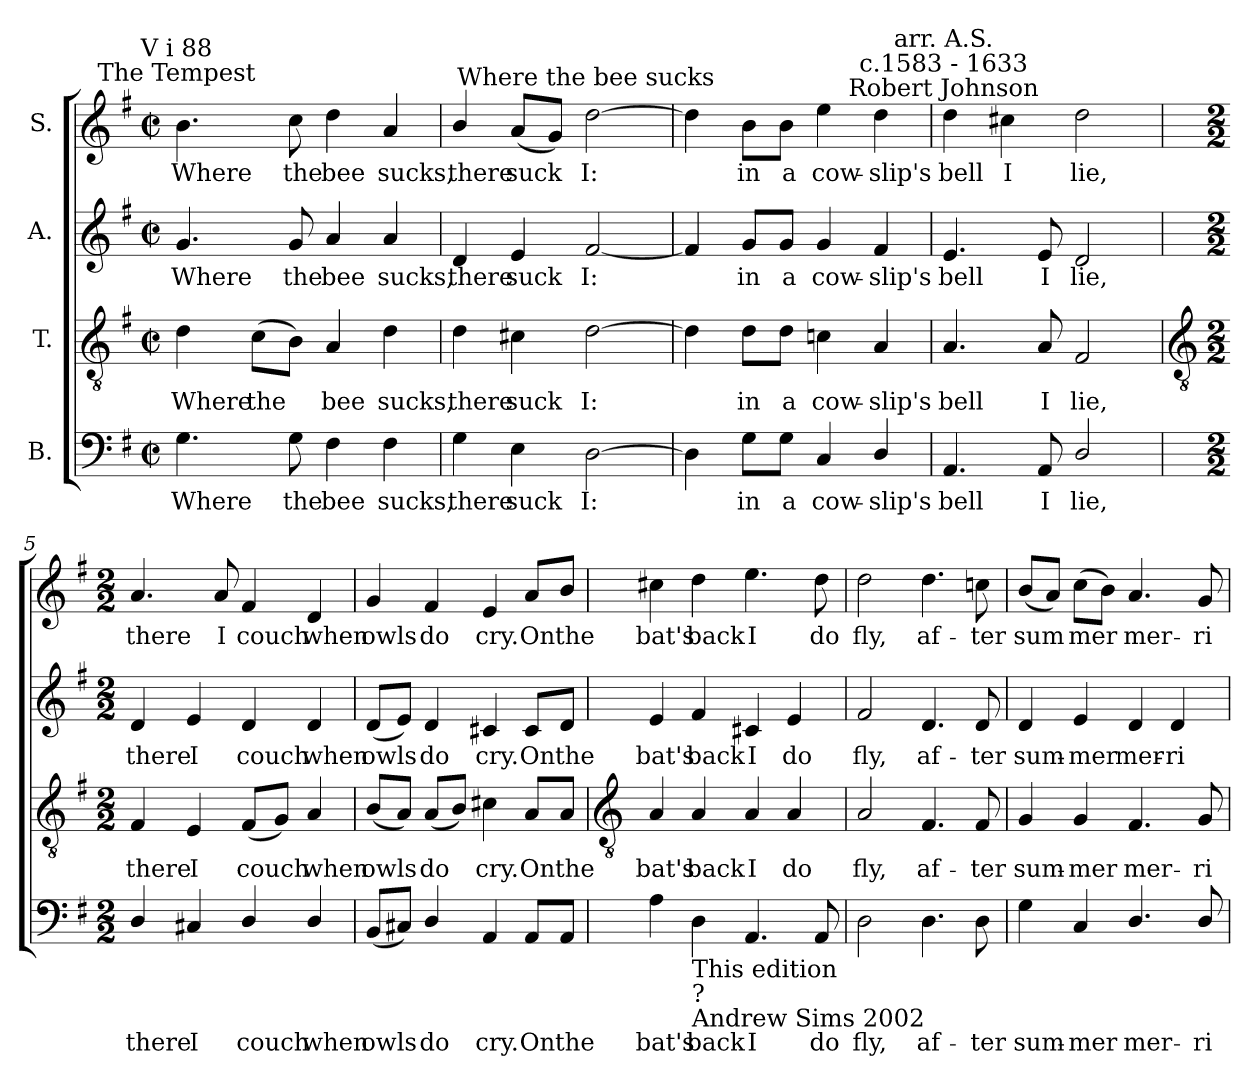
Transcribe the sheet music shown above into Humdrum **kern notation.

**kern	**text	**kern	**text	**kern	**text	**kern	**text
*part4	*part4	*part3	*part3	*part2	*part2	*part1	*part1
*staff4	*staff4	*staff3	*staff3	*staff2	*staff2	*staff1	*staff1
*I"B.	*	*I"T.	*	*I"A.	*	*I"S.	*
*clefF4	*	*clefGv2	*	*clefG2	*	*clefG2	*
*k[f#]	*	*k[f#]	*	*k[f#]	*	*k[f#]	*
*G:	*	*G:	*	*G:	*	*G:	*
*M2/2	*	*M2/2	*	*M2/2	*	*M2/2	*
*met(c|)	*	*met(c|)	*	*met(c|)	*	*met(c|)	*
=1	=1	=1	=1	=1	=1	=1	=1
!	!	!	!	!	!	!LO:TX:a:cj:t=The Tempest	!
!	!	!	!	!	!	!LO:TX:a:cj:t=V i 88	!
!	!LO:LY:b	!	!LO:LY:b	!	!LO:LY:b	!	!LO:LY:b
4.G	Where	4d	Where	4.g	Where	4.b	Where
!	!	!	!LO:LY:b	!	!	!	!
.	.	(>8cL	the	.	.	.	.
!	!LO:LY:b	!	!	!	!LO:LY:b	!	!LO:LY:b
8G	the	8BJ)	.	8g	the	8cc	the
!	!LO:LY:b	!	!LO:LY:b	!	!LO:LY:b	!	!LO:LY:b
4F#	bee	4A	bee	4a	bee	4dd	bee
!	!LO:LY:b	!	!LO:LY:b	!	!LO:LY:b	!	!LO:LY:b
4F#	sucks,	4d	sucks,	4a	sucks,	4a	sucks,
=2	=2	=2	=2	=2	=2	=2	=2
!	!LO:LY:b	!	!LO:LY:b	!	!LO:LY:b	!	!LO:LY:b
4G	there	4d	there	4d	there	4b/	there
!	!LO:LY:b	!	!LO:LY:b	!	!LO:LY:b	!	!LO:LY:b
4E	suck	4c#X	suck	4e	suck	(<8aL	suck
.	.	.	.	.	.	8gJ)	.
!	!	!	!	!	!	!LO:TX:a:cj:t=Where the bee sucks	!
!	!LO:LY:b	!	!LO:LY:b	!	!LO:LY:b	!	!LO:LY:b
[2D	I:	[2d	I:	[2f#	I:	[2dd	I:
=3	=3	=3	=3	=3	=3	=3	=3
4D]	.	4d]	.	4f#]	.	4dd]	.
!	!LO:LY:b	!	!LO:LY:b	!	!LO:LY:b	!	!LO:LY:b
8GL	in	8dL	in	8gL	in	8bL	in
!	!LO:LY:b	!	!LO:LY:b	!	!LO:LY:b	!	!LO:LY:b
8GJ	a	8dJ	a	8gJ	a	8bJ	a
!	!LO:LY:b	!	!LO:LY:b	!	!LO:LY:b	!	!LO:LY:b
4C	cow-	4cn	cow-	4g	cow-	4ee	cow-
!	!LO:LY:b	!	!LO:LY:b	!	!LO:LY:b	!	!LO:LY:b
4D/	-slip's	4A	-slip's	4f#	-slip's	4dd	-slip's
=4	=4	=4	=4	=4	=4	=4	=4
!	!	!	!	!	!	!LO:TX:a:cj:t=Robert Johnson	!
!	!	!	!	!	!	!LO:TX:a:cj:t=c.1583 - 1633	!
!	!	!	!	!	!	!LO:TX:a:cj:t=arr. A.S.	!
!	!LO:LY:b	!	!LO:LY:b	!	!LO:LY:b	!	!LO:LY:b
4.AA	bell	4.A	bell	4.e	bell	4dd	bell
!	!	!	!	!	!	!	!LO:LY:b
.	.	.	.	.	.	4cc#X	I
!	!LO:LY:b	!	!LO:LY:b	!	!LO:LY:b	!	!
8AA	I	8A	I	8e	I	.	.
!	!LO:LY:b	!	!LO:LY:b	!	!LO:LY:b	!	!LO:LY:b
2D/	lie,	2F#	lie,	2d	lie,	2dd	lie,
!!LO:LB:g=z
=5	=5	=5	=5	=5	=5	=5	=5
*	*	*clefGv2	*	*	*	*	*
*M2/2	*	*M2/2	*	*M2/2	*	*M2/2	*
!	!LO:LY:b	!	!LO:LY:b	!	!LO:LY:b	!	!LO:LY:b
4D/	there	4F#	there	4d	there	4.a	there
!	!LO:LY:b	!	!LO:LY:b	!	!LO:LY:b	!	!
4C#X/	I	4E	I	4e	I	.	.
!	!	!	!	!	!	!	!LO:LY:b
.	.	.	.	.	.	8a	I
!	!LO:LY:b	!	!LO:LY:b	!	!LO:LY:b	!	!LO:LY:b
4D/	couch	(<8F#L	couch	4d	couch	4f#	couch
.	.	8GJ)	.	.	.	.	.
!	!LO:LY:b	!	!LO:LY:b	!	!LO:LY:b	!	!LO:LY:b
4D/	when	4A	when	4d	when	4d	when
=6	=6	=6	=6	=6	=6	=6	=6
!	!LO:LY:b	!	!LO:LY:b	!	!LO:LY:b	!	!LO:LY:b
(<8BBL	owls	(<8BL	owls	(<8dL	owls	4g	owls
8C#XJ)	.	8AJ)	.	8eJ)	.	.	.
!	!LO:LY:b	!	!LO:LY:b	!	!LO:LY:b	!	!LO:LY:b
4D/	do	(<8AL	do	4d	do	4f#	do
.	.	8BJ)	.	.	.	.	.
!	!LO:LY:b	!	!LO:LY:b	!	!LO:LY:b	!	!LO:LY:b
4AA	cry.	4c#X	cry.	4c#X	cry.	4e	cry.
!	!LO:LY:b	!	!LO:LY:b	!	!LO:LY:b	!	!LO:LY:b
8AAL	On	8AL	On	8c#L	On	8aL	On
!	!LO:LY:b	!	!LO:LY:b	!	!LO:LY:b	!	!LO:LY:b
8AAJ	the	8AJ	the	8dJ	the	8bJ	the
!!LO:LB:g=z
=7	=7	=7	=7	=7	=7	=7	=7
*	*	*clefGv2	*	*	*	*	*
!	!LO:LY:b	!	!LO:LY:b	!	!LO:LY:b	!	!LO:LY:b
4A	bat's	4A	bat's	4e	bat's	4cc#X	bat's
!LO:TX:b:t=This edition	!	!	!	!	!	!	!
!LO:TX:b:t=?	!	!	!	!	!	!	!
!LO:TX:b:t=Andrew Sims 2002	!	!	!	!	!	!	!
!	!LO:LY:b	!	!LO:LY:b	!	!LO:LY:b	!	!LO:LY:b
4D	back	4A	back	4f#	back	4dd	back
!	!LO:LY:b	!	!LO:LY:b	!	!LO:LY:b	!	!LO:LY:b
4.AA	I	4A	I	4c#X	I	4.ee	I
!	!	!	!LO:LY:b	!	!LO:LY:b	!	!
.	.	4A	do	4e	do	.	.
!	!LO:LY:b	!	!	!	!	!	!LO:LY:b
8AA	do	.	.	.	.	8dd	do
=8	=8	=8	=8	=8	=8	=8	=8
!	!LO:LY:b	!	!LO:LY:b	!	!LO:LY:b	!	!LO:LY:b
2D	fly,	2A	fly,	2f#	fly,	2dd	fly,
!	!LO:LY:b	!	!LO:LY:b	!	!LO:LY:b	!	!LO:LY:b
4.D	af-	4.F#	af-	4.d	af-	4.dd	af-
!	!LO:LY:b	!	!LO:LY:b	!	!LO:LY:b	!	!LO:LY:b
8D	-ter	8F#	-ter	8d	-ter	8ccn	-ter
=9	=9	=9	=9	=9	=9	=9	=9
!	!LO:LY:b	!	!LO:LY:b	!	!LO:LY:b	!	!LO:LY:b
4G	sum-	4G	sum-	4d	sum-	(<8bL	sum
.	.	.	.	.	.	8aJ)	.
!	!LO:LY:b	!	!LO:LY:b	!	!LO:LY:b	!	!LO:LY:b
4C	-mer	4G	-mer	4e	-mer	(>8ccL	mer
.	.	.	.	.	.	8bJ)	.
!	!LO:LY:b	!	!LO:LY:b	!	!LO:LY:b	!	!LO:LY:b
4.D/	mer-	4.F#	mer-	4d	mer-	4.a	mer-
!	!	!	!	!	!LO:LY:b	!	!
.	.	.	.	4d	-ri-	.	.
!	!LO:LY:b	!	!LO:LY:b	!	!	!	!LO:LY:b
8D/	-ri-	8G	-ri-	.	.	8g	-ri-
=	=	=	=	=	=	=	=
*-	*-	*-	*-	*-	*-	*-	*-
